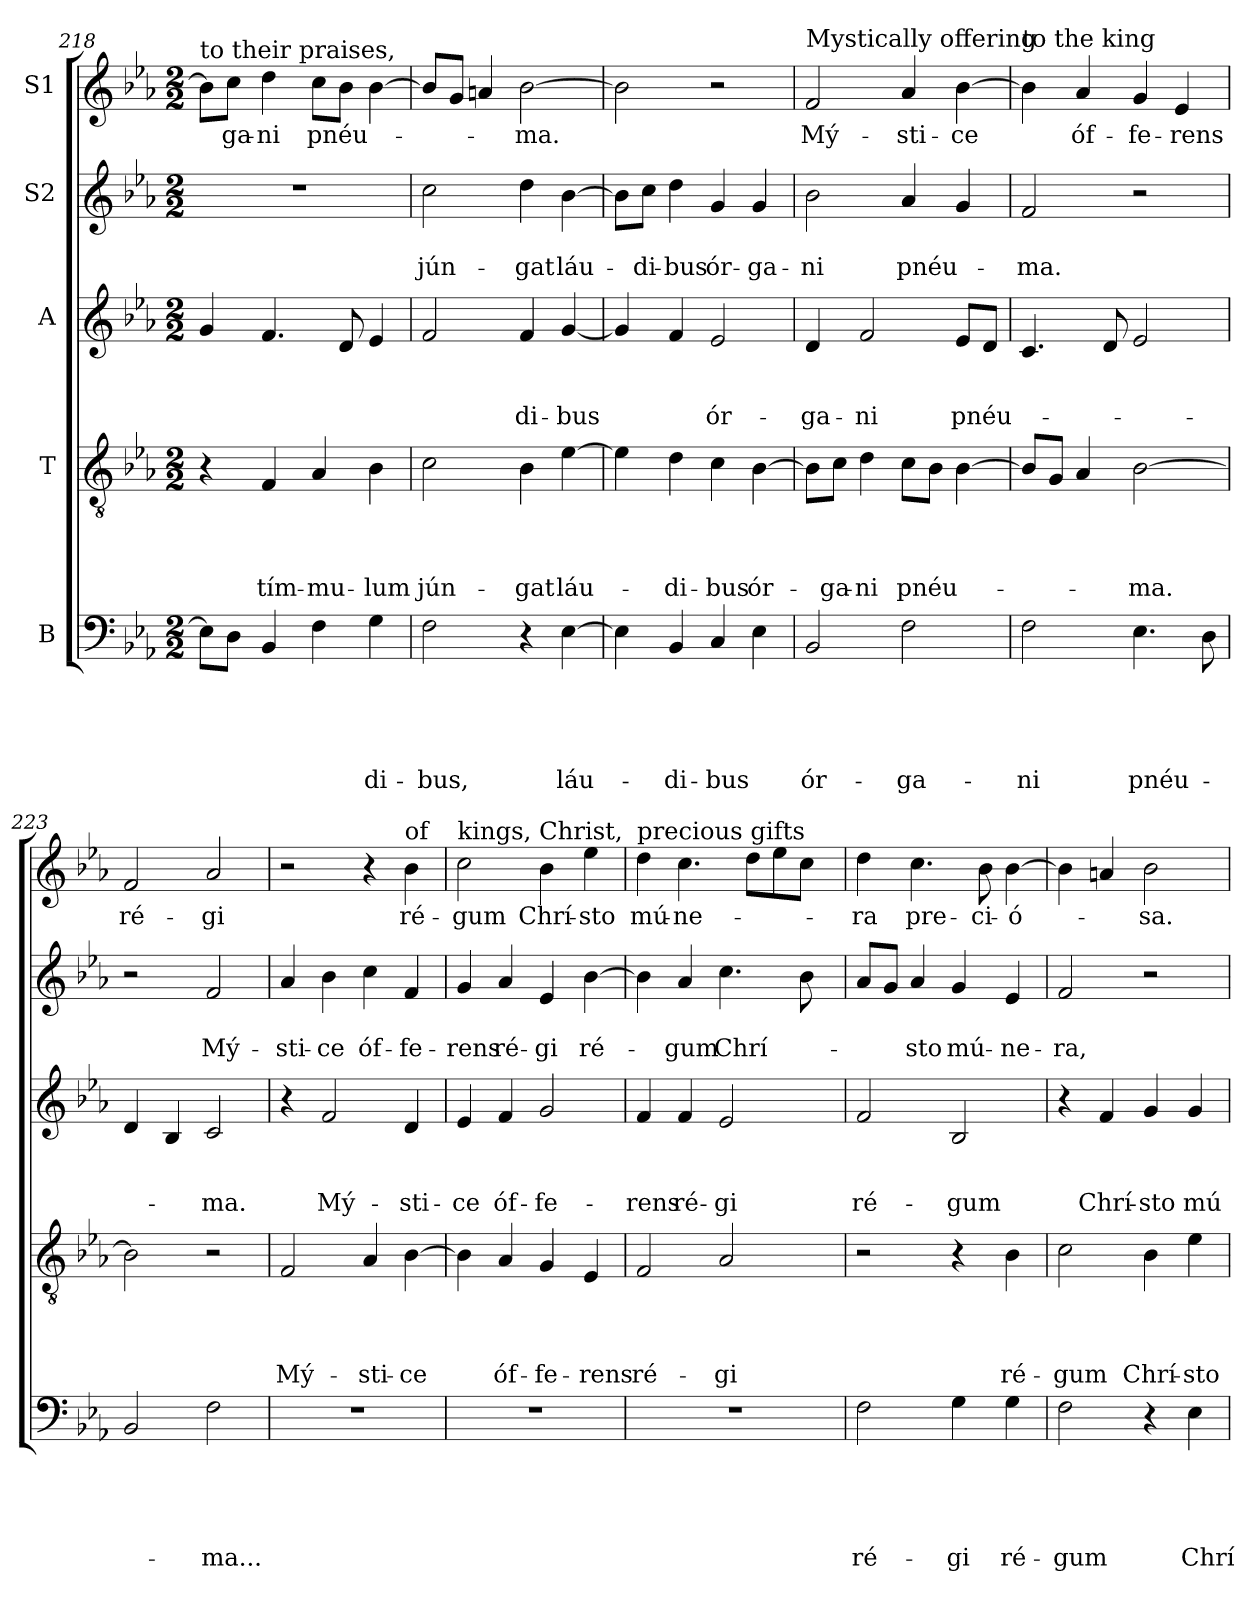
**kern	**text	**text	**text	**text	**text	**kern	**text	**text	**text	**text	**kern	**text	**text	**text	**kern	**text	**text	**kern	**text
*part5	*part5	*part5	*part5	*part5	*part5	*part4	*part4	*part4	*part4	*part4	*part3	*part3	*part3	*part3	*part2	*part2	*part2	*part1	*part1
*staff5	*staff5	*staff5	*staff5	*staff5	*staff5	*staff4	*staff4	*staff4	*staff4	*staff4	*staff3	*staff3	*staff3	*staff3	*staff2	*staff2	*staff2	*staff1	*staff1
*I"B	*	*	*	*	*	*I"T	*	*	*	*	*I"A	*	*	*	*I"S2	*	*	*I"S1	*
!!LO:LB:g=z
*clefF4	*	*	*	*	*	*clefGv2	*	*	*	*	*clefG2	*	*	*	*clefG2	*	*	*clefG2	*
*k[b-e-a-]	*	*	*	*	*	*k[b-e-a-]	*	*	*	*	*k[b-e-a-]	*	*	*	*k[b-e-a-]	*	*	*k[b-e-a-]	*
*E-:	*	*	*	*	*	*E-:	*	*	*	*	*E-:	*	*	*	*E-:	*	*	*E-:	*
*M2/2	*	*	*	*	*	*M2/2	*	*	*	*	*M2/2	*	*	*	*M2/2	*	*	*M2/2	*
=218	=218	=218	=218	=218	=218	=218	=218	=218	=218	=218	=218	=218	=218	=218	=218	=218	=218	=218	=218
!	!	!	!	!	!	!	!	!	!	!	!	!	!	!	!	!	!	!LO:TX:a:t=to their praises,	!
8E-\L]	.	.	.	.	.	4r	.	.	.	.	4g/	.	.	.	1r	.	.	8b-\L]	.
!	!	!	!	!	!	!	!	!	!	!	!	!	!	!	!	!	!	!	!LO:LY:b
8D\J	.	.	.	.	.	.	.	.	.	.	.	.	.	.	.	.	.	8cc\J	-ga-
!	!	!	!	!	!	!	!	!	!	!LO:LY:b	!	!	!	!	!	!	!	!	!LO:LY:b
4BB-/	.	.	.	.	.	4F/	.	.	.	tím-	4.f/	.	.	.	.	.	.	4dd\	-ni
!	!	!	!	!	!	!	!	!	!	!LO:LY:b	!	!	!	!	!	!	!	!	!LO:LY:b
4F\	.	.	.	.	.	4A-/	.	.	.	-mu-	.	.	.	.	.	.	.	8cc\L	pnéu-
.	.	.	.	.	.	.	.	.	.	.	8d/	.	.	.	.	.	.	8b-\J	.
!	!	!	!	!	!LO:LY:b	!	!	!	!	!LO:LY:b	!	!	!	!	!	!	!	!	!
4G\	.	.	.	.	-di-	4B-\	.	.	.	-lum	4e-/	.	.	.	.	.	.	[4b-\	.
=219	=219	=219	=219	=219	=219	=219	=219	=219	=219	=219	=219	=219	=219	=219	=219	=219	=219	=219	=219
!	!	!	!	!	!LO:LY:b	!	!	!	!	!LO:LY:b	!	!	!	!	!	!	!LO:LY:b	!	!
2F\	.	.	.	.	-bus,	2c\	.	.	.	jún-	2f/	.	.	.	2cc\	.	jún-	8b-/L]	.
.	.	.	.	.	.	.	.	.	.	.	.	.	.	.	.	.	.	8g/J	.
.	.	.	.	.	.	.	.	.	.	.	.	.	.	.	.	.	.	4ani/	.
!	!	!	!	!	!	!	!	!	!	!LO:LY:b	!	!	!	!LO:LY:b	!	!	!LO:LY:b	!	!LO:LY:b
4r	.	.	.	.	.	4B-\	.	.	.	-gat	4f/	.	.	-di-	4dd\	.	-gat	[2b-\	-ma.
!	!	!	!	!	!LO:LY:b	!	!	!	!	!LO:LY:b	!	!	!	!LO:LY:b	!	!	!LO:LY:b	!	!
[4E-\	.	.	.	.	láu-	[4e-\	.	.	.	láu-	[4g/	.	.	-bus	[4b-\	.	láu-	.	.
=220	=220	=220	=220	=220	=220	=220	=220	=220	=220	=220	=220	=220	=220	=220	=220	=220	=220	=220	=220
4E-\]	.	.	.	.	.	4e-\]	.	.	.	.	4g/]	.	.	.	8b-\L]	.	.	2b-\]	.
!	!	!	!	!	!	!	!	!	!	!	!	!	!	!	!	!	!LO:LY:b	!	!
.	.	.	.	.	.	.	.	.	.	.	.	.	.	.	8cc\J	.	-di-	.	.
!	!	!	!	!	!LO:LY:b	!	!	!	!	!LO:LY:b	!	!	!	!	!	!	!LO:LY:b	!	!
4BB-/	.	.	.	.	-di-	4d\	.	.	.	-di-	4f/	.	.	.	4dd\	.	-bus	.	.
!	!	!	!	!	!LO:LY:b	!	!	!	!	!LO:LY:b	!	!	!	!LO:LY:b	!	!	!LO:LY:b	!	!
4C/	.	.	.	.	-bus	4c\	.	.	.	-bus	2e-/	.	.	ór-	4g/	.	ór-	2r	.
!	!	!	!	!	!	!	!	!	!	!LO:LY:b	!	!	!	!	!	!	!LO:LY:b	!	!
4E-\	.	.	.	.	.	[4B-\	.	.	.	ór-	.	.	.	.	4g/	.	-ga-	.	.
=221	=221	=221	=221	=221	=221	=221	=221	=221	=221	=221	=221	=221	=221	=221	=221	=221	=221	=221	=221
!	!	!	!	!	!	!	!	!	!	!	!	!	!	!	!	!	!	!LO:TX:a:t=Mystically offering	!
!	!	!	!	!	!LO:LY:b	!	!	!	!	!	!	!	!	!LO:LY:b	!	!	!LO:LY:b	!	!LO:LY:b
2BB-/	.	.	.	.	ór-	8B-\L]	.	.	.	.	4d/	.	.	-ga-	2b-\	.	-ni	2f/	Mý-
!	!	!	!	!	!	!	!	!	!	!LO:LY:b	!	!	!	!	!	!	!	!	!
.	.	.	.	.	.	8c\J	.	.	.	-ga-	.	.	.	.	.	.	.	.	.
!	!	!	!	!	!	!	!	!	!	!LO:LY:b	!	!	!	!LO:LY:b	!	!	!	!	!
.	.	.	.	.	.	4d\	.	.	.	-ni	2f/	.	.	-ni	.	.	.	.	.
!	!	!	!	!	!LO:LY:b	!	!	!	!	!LO:LY:b	!	!	!	!	!	!	!LO:LY:b	!	!LO:LY:b
2F\	.	.	.	.	-ga-	8c\L	.	.	.	pnéu-	.	.	.	.	4a-/	.	pnéu-	4a-/	-sti-
.	.	.	.	.	.	8B-\J	.	.	.	.	.	.	.	.	.	.	.	.	.
!	!	!	!	!	!	!	!	!	!	!	!	!	!	!LO:LY:b	!	!	!	!	!LO:LY:b
.	.	.	.	.	.	[4B-\	.	.	.	.	8e-/L	.	.	pnéu-	4g/	.	.	[4b-\	-ce
.	.	.	.	.	.	.	.	.	.	.	8d/J	.	.	.	.	.	.	.	.
=222	=222	=222	=222	=222	=222	=222	=222	=222	=222	=222	=222	=222	=222	=222	=222	=222	=222	=222	=222
!	!	!	!	!	!	!	!	!	!	!	!	!	!	!	!	!	!	!LO:TX:a:t=to the king	!
!	!	!	!	!	!LO:LY:b	!	!	!	!	!	!	!	!	!	!	!	!LO:LY:b	!	!
2F\	.	.	.	.	-ni	8B-/L]	.	.	.	.	4.c/	.	.	.	2f/	.	-ma.	4b-\]	.
.	.	.	.	.	.	8G/J	.	.	.	.	.	.	.	.	.	.	.	.	.
!	!	!	!	!	!	!	!	!	!	!	!	!	!	!	!	!	!	!	!LO:LY:b
.	.	.	.	.	.	4A-/	.	.	.	.	.	.	.	.	.	.	.	4a-/	óf-
.	.	.	.	.	.	.	.	.	.	.	8d/	.	.	.	.	.	.	.	.
!	!	!	!	!	!LO:LY:b	!	!	!	!	!LO:LY:b	!	!	!	!	!	!	!	!	!LO:LY:b
4.E-\	.	.	.	.	pnéu-	[2B-\	.	.	.	-ma.	2e-/	.	.	.	2r	.	.	4g/	-fe-
!	!	!	!	!	!	!	!	!	!	!	!	!	!	!	!	!	!	!	!LO:LY:b
.	.	.	.	.	.	.	.	.	.	.	.	.	.	.	.	.	.	4e-/	-rens
8D\	.	.	.	.	.	.	.	.	.	.	.	.	.	.	.	.	.	.	.
!!LO:PB:g=z
=223	=223	=223	=223	=223	=223	=223	=223	=223	=223	=223	=223	=223	=223	=223	=223	=223	=223	=223	=223
!	!	!	!	!	!	!	!	!	!	!	!	!	!	!	!	!	!	!	!LO:LY:b
2BB-/	.	.	.	.	.	2B-\]	.	.	.	.	4d/	.	.	.	2r	.	.	2f/	ré-
.	.	.	.	.	.	.	.	.	.	.	4B-/	.	.	.	.	.	.	.	.
!	!	!	!	!	!LO:LY:b	!	!	!	!	!	!	!	!	!LO:LY:b	!	!	!LO:LY:b	!	!LO:LY:b
2F\	.	.	.	.	-ma...	2r	.	.	.	.	2c/	.	.	-ma.	2f/	.	Mý-	2a-/	-gi
=224	=224	=224	=224	=224	=224	=224	=224	=224	=224	=224	=224	=224	=224	=224	=224	=224	=224	=224	=224
!	!	!	!	!	!	!	!	!	!	!LO:LY:b	!	!	!	!	!	!	!LO:LY:b	!	!
1r	.	.	.	.	.	2F/	.	.	.	Mý-	4r	.	.	.	4a-/	.	-sti-	2r	.
!	!	!	!	!	!	!	!	!	!	!	!	!	!	!LO:LY:b	!	!	!LO:LY:b	!	!
.	.	.	.	.	.	.	.	.	.	.	2f/	.	.	Mý-	4b-\	.	-ce	.	.
!	!	!	!	!	!	!	!	!	!	!LO:LY:b	!	!	!	!	!	!	!LO:LY:b	!	!
.	.	.	.	.	.	4A-/	.	.	.	-sti-	.	.	.	.	4cc\	.	óf-	4r	.
!	!	!	!	!	!	!	!	!	!	!	!	!	!	!	!	!	!	!LO:TX:a:t=of	!
!	!	!	!	!	!	!	!	!	!	!LO:LY:b	!	!	!	!LO:LY:b	!	!	!LO:LY:b	!	!LO:LY:b
.	.	.	.	.	.	[4B-\	.	.	.	-ce	4d/	.	.	-sti-	4f/	.	-fe-	4b-\	ré-
=225	=225	=225	=225	=225	=225	=225	=225	=225	=225	=225	=225	=225	=225	=225	=225	=225	=225	=225	=225
!	!	!	!	!	!	!	!	!	!	!	!	!	!	!	!	!	!	!LO:TX:a:t=kings, Christ,	!
!	!	!	!	!	!	!	!	!	!	!	!	!	!	!LO:LY:b	!	!	!LO:LY:b	!	!LO:LY:b
1r	.	.	.	.	.	4B-\]	.	.	.	.	4e-/	.	.	-ce	4g/	.	-rens	2cc\	-gum
!	!	!	!	!	!	!	!	!	!	!LO:LY:b	!	!	!	!LO:LY:b	!	!	!LO:LY:b	!	!
.	.	.	.	.	.	4A-/	.	.	.	óf-	4f/	.	.	óf-	4a-/	.	ré-	.	.
!	!	!	!	!	!	!	!	!	!	!LO:LY:b	!	!	!	!LO:LY:b	!	!	!LO:LY:b	!	!LO:LY:b
.	.	.	.	.	.	4G/	.	.	.	-fe-	2g/	.	.	-fe-	4e-/	.	-gi	4b-\	Chrí-
!	!	!	!	!	!	!	!	!	!	!LO:LY:b	!	!	!	!	!	!	!LO:LY:b	!	!LO:LY:b
.	.	.	.	.	.	4E-/	.	.	.	-rens	.	.	.	.	[4b-\	.	ré-	4ee-\	-sto
=226	=226	=226	=226	=226	=226	=226	=226	=226	=226	=226	=226	=226	=226	=226	=226	=226	=226	=226	=226
!	!	!	!	!	!	!	!	!	!	!	!	!	!	!	!	!	!	!LO:TX:a:t=precious gifts	!
!	!	!	!	!	!	!	!	!	!	!LO:LY:b	!	!	!	!LO:LY:b	!	!	!	!	!LO:LY:b
1r	.	.	.	.	.	2F/	.	.	.	ré-	4f/	.	.	-rens	4b-\]	.	.	4dd\	mú-
!	!	!	!	!	!	!	!	!	!	!	!	!	!	!LO:LY:b	!	!	!LO:LY:b	!	!LO:LY:b
.	.	.	.	.	.	.	.	.	.	.	4f/	.	.	ré-	4a-/	.	-gum	4.cc\	-ne-
!	!	!	!	!	!	!	!	!	!	!LO:LY:b	!	!	!	!LO:LY:b	!	!	!LO:LY:b	!	!
.	.	.	.	.	.	2A-/	.	.	.	-gi	2e-/	.	.	-gi	4.cc\	.	Chrí-	.	.
.	.	.	.	.	.	.	.	.	.	.	.	.	.	.	.	.	.	8dd\L	.
.	.	.	.	.	.	.	.	.	.	.	.	.	.	.	.	.	.	8ee-\	.
.	.	.	.	.	.	.	.	.	.	.	.	.	.	.	8b-\	.	.	8cc\J	.
=227	=227	=227	=227	=227	=227	=227	=227	=227	=227	=227	=227	=227	=227	=227	=227	=227	=227	=227	=227
!	!	!	!	!	!LO:LY:b	!	!	!	!	!	!	!	!	!LO:LY:b	!	!	!	!	!LO:LY:b
2F\	.	.	.	.	ré-	2r	.	.	.	.	2f/	.	.	ré-	8a-/L	.	.	4dd\	-ra
.	.	.	.	.	.	.	.	.	.	.	.	.	.	.	8g/J	.	.	.	.
!	!	!	!	!	!	!	!	!	!	!	!	!	!	!	!	!	!LO:LY:b	!	!LO:LY:b
.	.	.	.	.	.	.	.	.	.	.	.	.	.	.	4a-/	.	-sto	4.cc\	pre-
!	!	!	!	!	!LO:LY:b	!	!	!	!	!	!	!	!	!LO:LY:b	!	!	!LO:LY:b	!	!
4G\	.	.	.	.	-gi	4r	.	.	.	.	2B-/	.	.	-gum	4g/	.	mú-	.	.
!	!	!	!	!	!	!	!	!	!	!	!	!	!	!	!	!	!	!	!LO:LY:b
.	.	.	.	.	.	.	.	.	.	.	.	.	.	.	.	.	.	8b-\	-ci-
!	!	!	!	!	!LO:LY:b	!	!	!	!	!LO:LY:b	!	!	!	!	!	!	!LO:LY:b	!	!LO:LY:b
4G\	.	.	.	.	ré-	4B-\	.	.	.	ré-	.	.	.	.	4e-/	.	-ne-	[4b-\	-ó-
=228	=228	=228	=228	=228	=228	=228	=228	=228	=228	=228	=228	=228	=228	=228	=228	=228	=228	=228	=228
!	!	!	!	!	!LO:LY:b	!	!	!	!	!LO:LY:b	!	!	!	!	!	!	!LO:LY:b	!	!
2F\	.	.	.	.	-gum	2c\	.	.	.	-gum	4r	.	.	.	2f/	.	-ra,	4b-\]	.
!	!	!	!	!	!	!	!	!	!	!	!	!	!	!LO:LY:b	!	!	!	!	!
.	.	.	.	.	.	.	.	.	.	.	4f/	.	.	Chrí-	.	.	.	4ani/	.
!	!	!	!	!	!	!	!	!	!	!LO:LY:b	!	!	!	!LO:LY:b	!	!	!	!	!LO:LY:b
4r	.	.	.	.	.	4B-\	.	.	.	Chrí-	4g/	.	.	-sto	2r	.	.	2b-\	-sa.
!	!	!	!	!	!LO:LY:b	!	!	!	!	!LO:LY:b	!	!	!	!LO:LY:b	!	!	!	!	!
4E-\	.	.	.	.	Chrí-	4e-\	.	.	.	-sto	4g/	.	.	mú-	.	.	.	.	.
=	=	=	=	=	=	=	=	=	=	=	=	=	=	=	=	=	=	=	=
*-	*-	*-	*-	*-	*-	*-	*-	*-	*-	*-	*-	*-	*-	*-	*-	*-	*-	*-	*-
